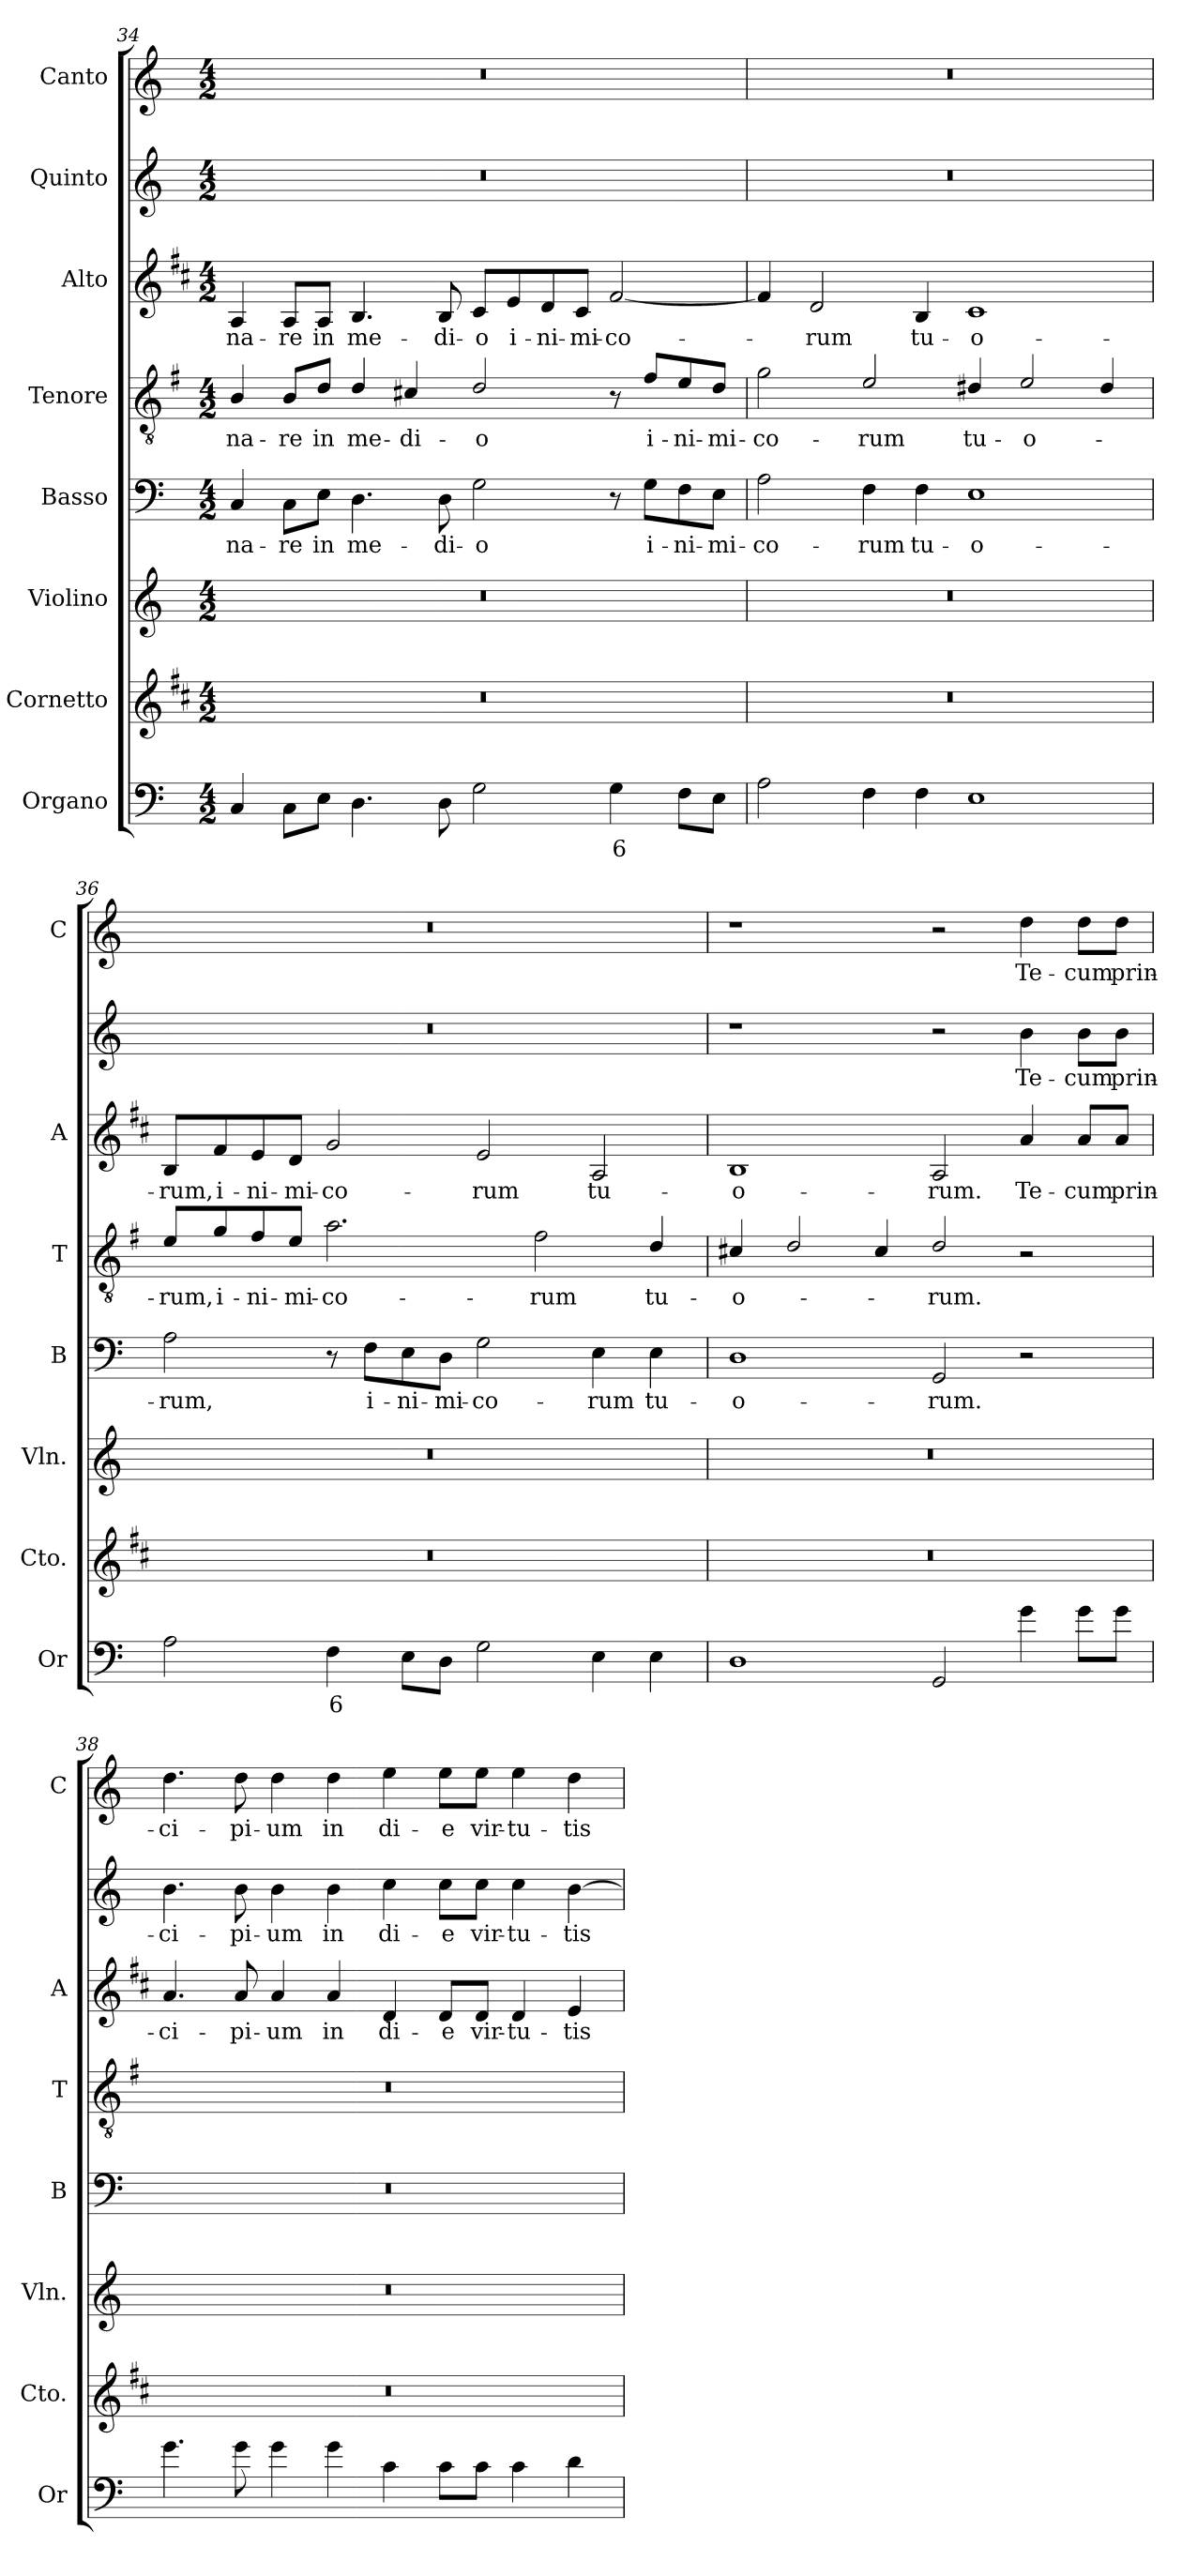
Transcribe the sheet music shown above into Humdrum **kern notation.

**kern	**text	**kern	**kern	**kern	**text	**kern	**text	**kern	**text	**kern	**text	**kern	**text
*part8	*part8	*part7	*part6	*part5	*part5	*part4	*part4	*part3	*part3	*part2	*part2	*part1	*part1
*staff8	*staff8	*staff7	*staff6	*staff5	*staff5	*staff4	*staff4	*staff3	*staff3	*staff2	*staff2	*staff1	*staff1
*I"Organo	*	*I"Cornetto	*I"Violino	*I"Basso	*	*I"Tenore	*	*I"Alto	*	*I"Quinto	*	*I"Canto	*
*I'Or	*	*I'Cto.	*I'Vln.	*I'B	*	*I'T	*	*I'A	*	*	*	*I'C	*
!!LO:LB:g=z
*clefF4	*	*clefG2	*clefG2	*clefF4	*	*clefGv2	*	*clefG2	*	*clefG2	*	*clefG2	*
*	*	*ITrd1c2	*	*	*	*ITrd4c7	*	*ITrd1c2	*	*	*	*	*
*k[]	*	*k[]	*k[]	*k[]	*	*k[]	*	*k[]	*	*k[]	*	*k[]	*
*C:	*	*C:	*C:	*C:	*	*C:	*	*C:	*	*C:	*	*C:	*
*M4/2	*	*M4/2	*M4/2	*M4/2	*	*M4/2	*	*M4/2	*	*M4/2	*	*M4/2	*
=34	=34	=34	=34	=34	=34	=34	=34	=34	=34	=34	=34	=34	=34
!	!	!	!	!	!LO:LY:b	!	!LO:LY:b	!	!LO:LY:b	!	!	!	!
4C/	.	0r	0r	4C/	-na-	4E/	-na-	4G/	-na-	0r	.	0r	.
!	!	!	!	!	!LO:LY:b	!	!LO:LY:b	!	!LO:LY:b	!	!	!	!
8C\L	.	.	.	8C\L	-re	8E/L	-re	8G/L	-re	.	.	.	.
!	!	!	!	!	!LO:LY:b	!	!LO:LY:b	!	!LO:LY:b	!	!	!	!
8E\J	.	.	.	8E\J	in	8G/J	in	8G/J	in	.	.	.	.
!	!	!	!	!	!LO:LY:b	!	!LO:LY:b	!	!LO:LY:b	!	!	!	!
4.D\	.	.	.	4.D\	me-	4G/	me-	4.A/	me-	.	.	.	.
!	!	!	!	!	!	!	!LO:LY:b	!	!	!	!	!	!
.	.	.	.	.	.	4F#X/	-di-	.	.	.	.	.	.
!	!	!	!	!	!LO:LY:b	!	!	!	!LO:LY:b	!	!	!	!
8D\	.	.	.	8D\	-di-	.	.	8A/	-di-	.	.	.	.
!	!	!	!	!	!LO:LY:b	!	!LO:LY:b	!	!LO:LY:b	!	!	!	!
2G\	.	.	.	2G\	-o	2G/	-o	8B/L	-o	.	.	.	.
!	!	!	!	!	!	!	!	!	!LO:LY:b	!	!	!	!
.	.	.	.	.	.	.	.	8d/	i-	.	.	.	.
!	!	!	!	!	!	!	!	!	!LO:LY:b	!	!	!	!
.	.	.	.	.	.	.	.	8c/	-ni-	.	.	.	.
!	!	!	!	!	!	!	!	!	!LO:LY:b	!	!	!	!
.	.	.	.	.	.	.	.	8B/J	-mi-	.	.	.	.
!	!LO:LY:b	!	!	!	!	!	!	!	!LO:LY:b	!	!	!	!
4G\	6	.	.	8r	.	8r	.	[2e/	-co-	.	.	.	.
!	!	!	!	!	!LO:LY:b	!	!LO:LY:b	!	!	!	!	!	!
.	.	.	.	8G\L	i-	8B/L	i-	.	.	.	.	.	.
!	!	!	!	!	!LO:LY:b	!	!LO:LY:b	!	!	!	!	!	!
8F\L	.	.	.	8F\	-ni-	8A/	-ni-	.	.	.	.	.	.
!	!	!	!	!	!LO:LY:b	!	!LO:LY:b	!	!	!	!	!	!
8E\J	.	.	.	8E\J	-mi-	8G/J	-mi-	.	.	.	.	.	.
=35	=35	=35	=35	=35	=35	=35	=35	=35	=35	=35	=35	=35	=35
!	!	!	!	!	!LO:LY:b	!	!LO:LY:b	!	!	!	!	!	!
2A\	.	0r	0r	2A\	-co-	2c\	-co-	4e/]	.	0r	.	0r	.
!	!	!	!	!	!	!	!	!	!LO:LY:b	!	!	!	!
.	.	.	.	.	.	.	.	2c/	-rum	.	.	.	.
!	!	!	!	!	!LO:LY:b	!	!LO:LY:b	!	!	!	!	!	!
4F\	.	.	.	4F\	-rum	2A/	-rum	.	.	.	.	.	.
!	!	!	!	!	!LO:LY:b	!	!	!	!LO:LY:b	!	!	!	!
4F\	.	.	.	4F\	tu-	.	.	4A/	tu-	.	.	.	.
!	!	!	!	!	!LO:LY:b	!	!LO:LY:b	!	!LO:LY:b	!	!	!	!
1E	.	.	.	1E	-o-	4G#X/	tu-	1B	-o-	.	.	.	.
!	!	!	!	!	!	!	!LO:LY:b	!	!	!	!	!	!
.	.	.	.	.	.	2A/	-o-	.	.	.	.	.	.
.	.	.	.	.	.	4G#/	.	.	.	.	.	.	.
=36	=36	=36	=36	=36	=36	=36	=36	=36	=36	=36	=36	=36	=36
!	!	!	!	!	!LO:LY:b	!	!LO:LY:b	!	!LO:LY:b	!	!	!	!
2A\	.	0r	0r	2A\	-rum,	8A/L	-rum,	8A/L	-rum,	0r	.	0r	.
!	!	!	!	!	!	!	!LO:LY:b	!	!LO:LY:b	!	!	!	!
.	.	.	.	.	.	8c/	i-	8e/	i-	.	.	.	.
!	!	!	!	!	!	!	!LO:LY:b	!	!LO:LY:b	!	!	!	!
.	.	.	.	.	.	8B/	-ni-	8d/	-ni-	.	.	.	.
!	!	!	!	!	!	!	!LO:LY:b	!	!LO:LY:b	!	!	!	!
.	.	.	.	.	.	8A/J	-mi-	8c/J	-mi-	.	.	.	.
!	!LO:LY:b	!	!	!	!	!	!LO:LY:b	!	!LO:LY:b	!	!	!	!
4F\	6	.	.	8r	.	2.d\	-co-	2f/	-co-	.	.	.	.
!	!	!	!	!	!LO:LY:b	!	!	!	!	!	!	!	!
.	.	.	.	8F\L	i-	.	.	.	.	.	.	.	.
!	!	!	!	!	!LO:LY:b	!	!	!	!	!	!	!	!
8E\L	.	.	.	8E\	-ni-	.	.	.	.	.	.	.	.
!	!	!	!	!	!LO:LY:b	!	!	!	!	!	!	!	!
8D\J	.	.	.	8D\J	-mi-	.	.	.	.	.	.	.	.
!	!	!	!	!	!LO:LY:b	!	!	!	!LO:LY:b	!	!	!	!
2G\	.	.	.	2G\	-co-	.	.	2d/	-rum	.	.	.	.
!	!	!	!	!	!	!	!LO:LY:b	!	!	!	!	!	!
.	.	.	.	.	.	2B\	-rum	.	.	.	.	.	.
!	!	!	!	!	!LO:LY:b	!	!	!	!LO:LY:b	!	!	!	!
4E\	.	.	.	4E\	-rum	.	.	2G/	tu-	.	.	.	.
!	!	!	!	!	!LO:LY:b	!	!LO:LY:b	!	!	!	!	!	!
4E\	.	.	.	4E\	tu-	4G/	tu-	.	.	.	.	.	.
!!LO:PB:g=z
=37	=37	=37	=37	=37	=37	=37	=37	=37	=37	=37	=37	=37	=37
!	!	!	!	!	!LO:LY:b	!	!LO:LY:b	!	!LO:LY:b	!	!	!	!
1D	.	0r	0r	1D	-o-	4F#X/	-o-	1A	-o-	1r	.	1r	.
.	.	.	.	.	.	2G/	.	.	.	.	.	.	.
.	.	.	.	.	.	4F#/	.	.	.	.	.	.	.
!	!	!	!	!	!LO:LY:b	!	!LO:LY:b	!	!LO:LY:b	!	!	!	!
2GG/	.	.	.	2GG/	-rum.	2G/	-rum.	2G/	-rum.	2r	.	2r	.
!	!	!	!	!	!	!	!	!	!LO:LY:b	!	!LO:LY:b	!	!LO:LY:b
4g\	.	.	.	2r	.	2r	.	4g/	Te-	4b\	Te-	4dd\	Te-
!	!	!	!	!	!	!	!	!	!LO:LY:b	!	!LO:LY:b	!	!LO:LY:b
8g\L	.	.	.	.	.	.	.	8g/L	-cum	8b\L	-cum	8dd\L	-cum
!	!	!	!	!	!	!	!	!	!LO:LY:b	!	!LO:LY:b	!	!LO:LY:b
8g\J	.	.	.	.	.	.	.	8g/J	prin-	8b\J	prin-	8dd\J	prin-
=38	=38	=38	=38	=38	=38	=38	=38	=38	=38	=38	=38	=38	=38
!	!	!	!	!	!	!	!	!	!LO:LY:b	!	!LO:LY:b	!	!LO:LY:b
4.g\	.	0r	0r	0r	.	0r	.	4.g/	-ci-	4.b\	-ci-	4.dd\	-ci-
!	!	!	!	!	!	!	!	!	!LO:LY:b	!	!LO:LY:b	!	!LO:LY:b
8g\	.	.	.	.	.	.	.	8g/	-pi-	8b\	-pi-	8dd\	-pi-
!	!	!	!	!	!	!	!	!	!LO:LY:b	!	!LO:LY:b	!	!LO:LY:b
4g\	.	.	.	.	.	.	.	4g/	-um	4b\	-um	4dd\	-um
!	!	!	!	!	!	!	!	!	!LO:LY:b	!	!LO:LY:b	!	!LO:LY:b
4g\	.	.	.	.	.	.	.	4g/	in	4b\	in	4dd\	in
!	!	!	!	!	!	!	!	!	!LO:LY:b	!	!LO:LY:b	!	!LO:LY:b
4c\	.	.	.	.	.	.	.	4c/	di-	4cc\	di-	4ee\	di-
!	!	!	!	!	!	!	!	!	!LO:LY:b	!	!LO:LY:b	!	!LO:LY:b
8c\L	.	.	.	.	.	.	.	8c/L	-e	8cc\L	-e	8ee\L	-e
!	!	!	!	!	!	!	!	!	!LO:LY:b	!	!LO:LY:b	!	!LO:LY:b
8c\J	.	.	.	.	.	.	.	8c/J	vir-	8cc\J	vir-	8ee\J	vir-
!	!	!	!	!	!	!	!	!	!LO:LY:b	!	!LO:LY:b	!	!LO:LY:b
4c\	.	.	.	.	.	.	.	4c/	-tu-	4cc\	-tu-	4ee\	-tu-
!	!	!	!	!	!	!	!	!	!LO:LY:b	!	!LO:LY:b	!	!LO:LY:b
4d\	.	.	.	.	.	.	.	4d/	-tis	[4b\	-tis	4dd\	-tis
=	=	=	=	=	=	=	=	=	=	=	=	=	=
*-	*-	*-	*-	*-	*-	*-	*-	*-	*-	*-	*-	*-	*-
